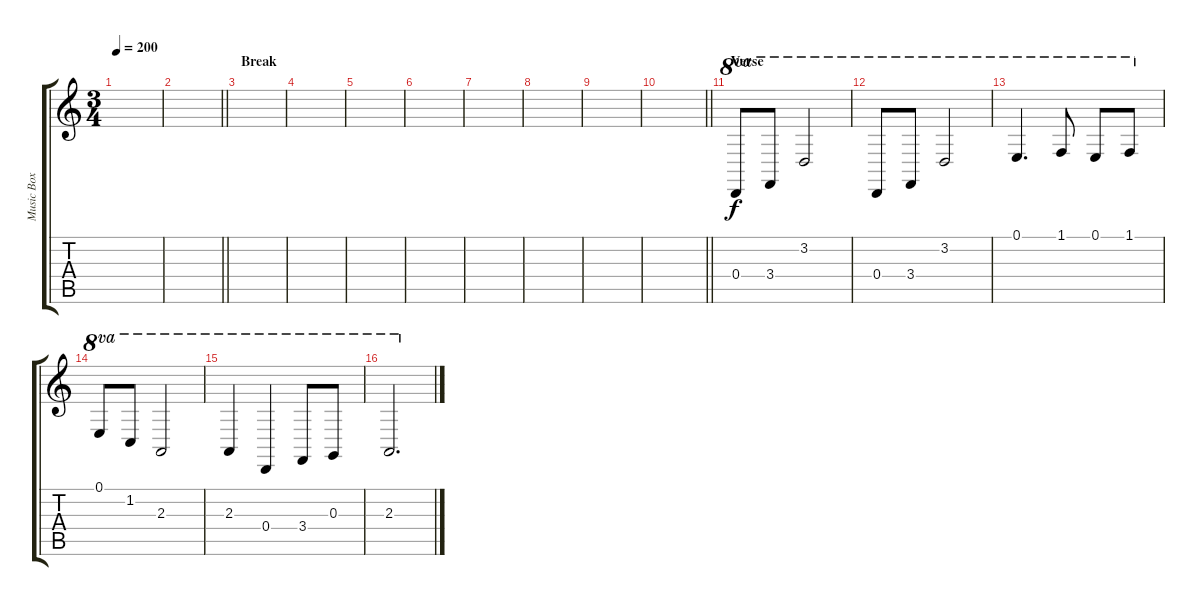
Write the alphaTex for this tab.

\track ("Music Box (High Melody)" "Music Box ") {instrument musicbox}
\staff {score tabs}
\tuning (E4 B3 G3 D3 A2 E2) {hide}
\ts (3 4)
\tempo 200
\clef g2
\ks c
|
\barLineRight lightlight
|
\section ("" "Break")
|
|
|
|
|
|
|
\barLineRight lightlight
|
\section ("" "Verse")
0.4.8{ot 8va} 3.4.8{ot 8va} 3.2.2{ot 8va} |
0.4.8{ot 8va} 3.4.8{ot 8va} 3.2.2{ot 8va} |
0.1.4{d ot 8va} 1.1.8{ot 8va} 0.1.8{ot 8va} 1.1.8{ot 8va} |
0.1.8{ot 8va} 1.2.8{ot 8va} 2.3.2{ot 8va} |
2.3.4{ot 8va} 0.4.4{ot 8va} 3.4.8{ot 8va} 0.3.8{ot 8va} |
2.3.2{d ot 8va}
